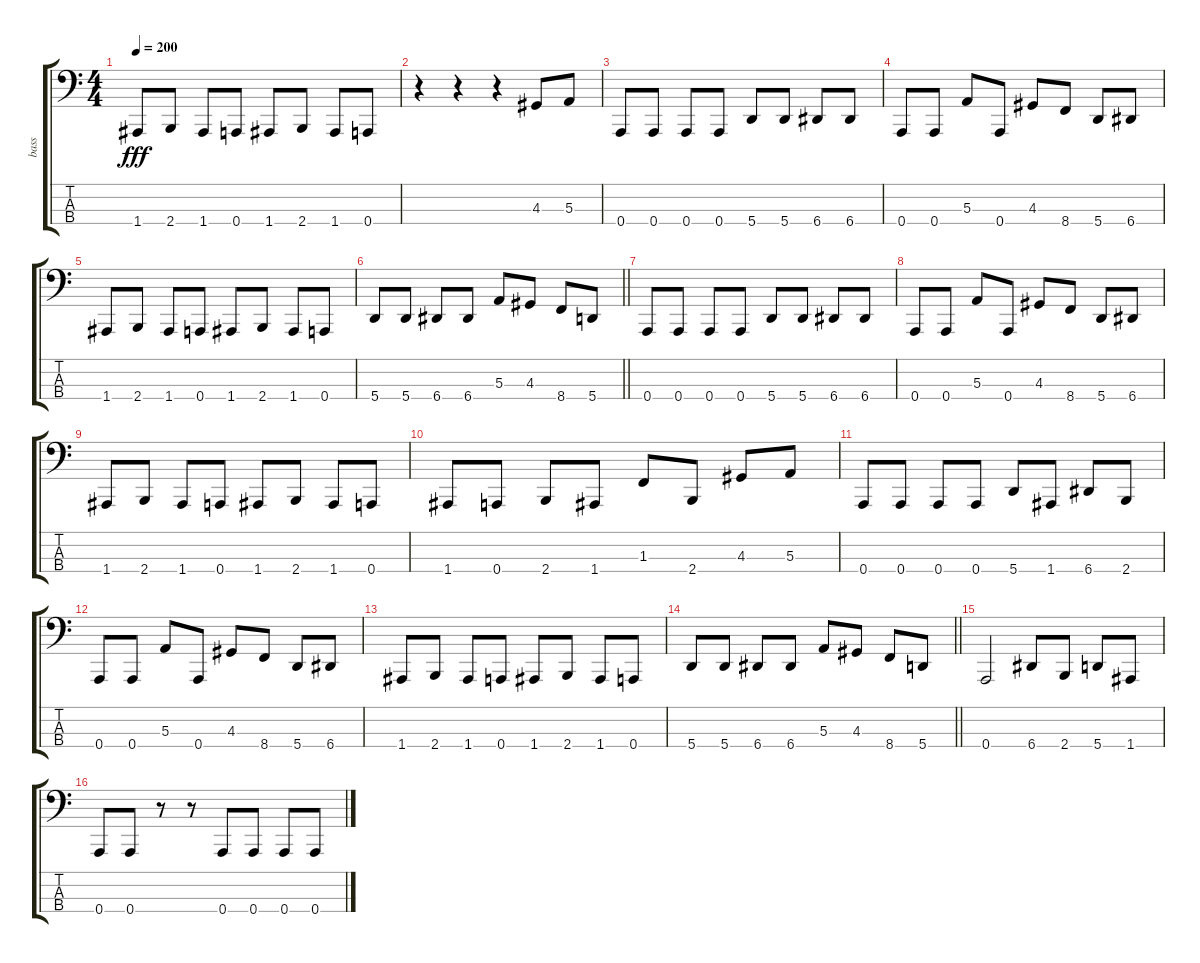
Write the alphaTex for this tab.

\track ("bass" "bass") {instrument electricbasspick}
\staff {score tabs}
\tuning (D2 A1 E1 A0) {hide}
\ts (4 4)
\tempo 200
\clef f4
\ks c
1.4.8{dy fff} 2.4.8 1.4.8 0.4.8 1.4.8 2.4.8 1.4.8 0.4.8 |
r.4 r.4 r.4 4.3.8 5.3.8 |
0.4.8 0.4.8 0.4.8 0.4.8 5.4.8 5.4.8 6.4.8 6.4.8 |
0.4.8 0.4.8 5.3.8 0.4.8 4.3.8 8.4.8 5.4.8 6.4.8 |
1.4.8 2.4.8 1.4.8 0.4.8 1.4.8 2.4.8 1.4.8 0.4.8 |
\barLineRight lightlight
5.4.8 5.4.8 6.4.8 6.4.8 5.3.8 4.3.8 8.4.8 5.4.8 |
\section ("" "")
0.4.8 0.4.8 0.4.8 0.4.8 5.4.8 5.4.8 6.4.8 6.4.8 |
0.4.8 0.4.8 5.3.8 0.4.8 4.3.8 8.4.8 5.4.8 6.4.8 |
1.4.8 2.4.8 1.4.8 0.4.8 1.4.8 2.4.8 1.4.8 0.4.8 |
1.4.8 0.4.8 2.4.8 1.4.8 1.3.8 2.4.8 4.3.8 5.3.8 |
0.4.8 0.4.8 0.4.8 0.4.8 5.4.8 1.4.8 6.4.8 2.4.8 |
0.4.8 0.4.8 5.3.8 0.4.8 4.3.8 8.4.8 5.4.8 6.4.8 |
1.4.8 2.4.8 1.4.8 0.4.8 1.4.8 2.4.8 1.4.8 0.4.8 |
\barLineRight lightlight
5.4.8 5.4.8 6.4.8 6.4.8 5.3.8 4.3.8 8.4.8 5.4.8 |
\section ("" "")
0.4.2 6.4.8 2.4.8 5.4.8 1.4.8 |
0.4.8 0.4.8 r.8 r.8 0.4.8 0.4.8 0.4.8 0.4.8
